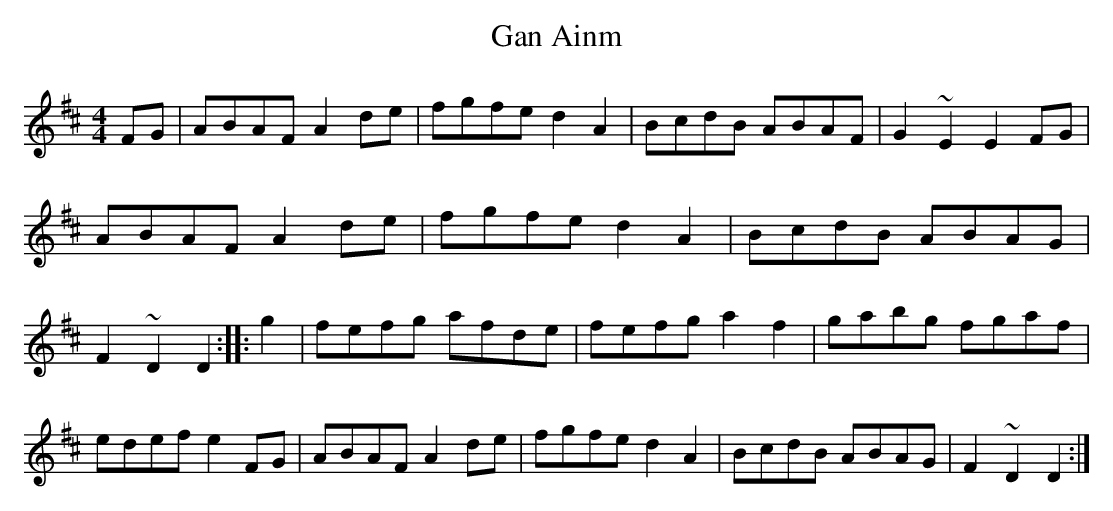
X:1
T:Gan Ainm
M:4/4
L:1/8
K:D
FG|ABAF A2de|fgfe d2A2|BcdB ABAF|G2~E2E2FG|ABAF A2de|\
fgfe d2A2|BcdB ABAG|F2~D2D2::g2|fefg afde|fefg a2f2|\
gabg fgaf|edef e2FG|ABAF A2de|fgfe d2A2|BcdB ABAG|F2~D2D2:|
